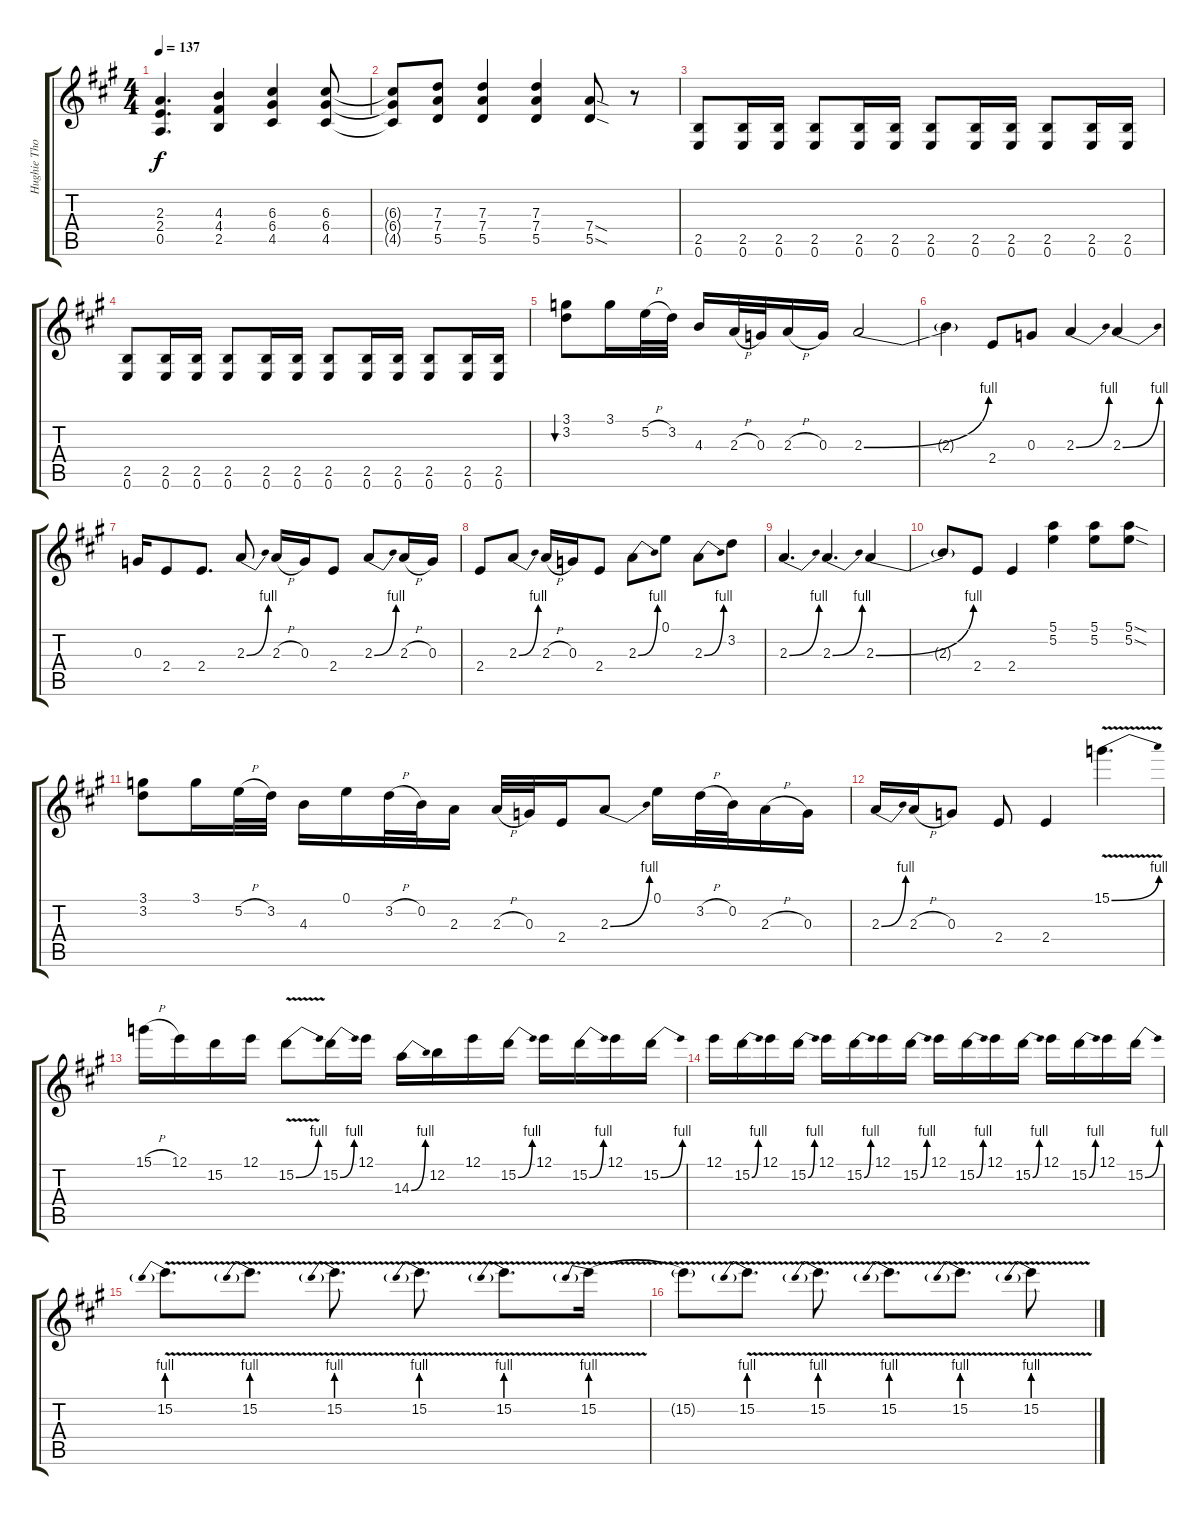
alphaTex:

\track ("Hughie Thomasson Guitar" "Hughie Tho") {instrument overdrivenguitar}
\staff {score tabs}
\tuning (E4 B3 G3 D3 A2 E2) {hide}
\ts (4 4)
\tempo 137
\clef g2
\ks a
(2.3 2.4 0.5).4{d dy f} (4.3 4.4 2.5).4 (6.3 6.4 4.5).4 (6.3 6.4 4.5).8 |
(6.3{t} 6.4{t} 4.5{t}).8 (7.3 7.4 5.5).8 (7.3 7.4 5.5).4 (7.3 7.4 5.5).4 (7.4{sod} 5.5{sod}).8 r.8 |
(2.5 0.6).8 (2.5 0.6).16 (2.5 0.6).16 (2.5 0.6).8 (2.5 0.6).16 (2.5 0.6).16 (2.5 0.6).8 (2.5 0.6).16 (2.5 0.6).16 (2.5 0.6).8 (2.5 0.6).16 (2.5 0.6).16 |
(2.5 0.6).8 (2.5 0.6).16 (2.5 0.6).16 (2.5 0.6).8 (2.5 0.6).16 (2.5 0.6).16 (2.5 0.6).8 (2.5 0.6).16 (2.5 0.6).16 (2.5 0.6).8 (2.5 0.6).16 (2.5 0.6).16 |
(3.1 3.2).8{bu 30 volume 16} 3.1.16 5.2{h}.32 3.2.32 4.3.16 2.3{h}.32 0.3.32 2.3{h}.16 0.3.16 2.3{be (bend 0 0 60 4)}.2 |
2.3{t}.4 2.4.8 0.3.8 2.3{be (bend 0 0 60 4)}.4 2.3{be (bend 0 0 60 4)}.4 |
0.3.16 2.4.8 2.4.8{d} 2.3{be (bend 0 0 60 4)}.8 2.3{h}.16 0.3.16 2.4.8 2.3{be (bend 0 0 60 4)}.8 2.3{h}.16 0.3.16 |
2.4.8 2.3{be (bend 0 0 60 4)}.8 2.3{h}.16 0.3.16 2.4.8 2.3{be (bend 0 0 60 4)}.8 0.1.8 2.3{be (bend 0 0 60 4)}.8 3.2.8 |
2.3{be (bend 0 0 60 4)}.4{d} 2.3{be (bend 0 0 60 4)}.4{d} 2.3{be (bend 0 0 60 4)}.4 |
2.3{t}.8 2.4.8 2.4.4 (5.1 5.2).4 (5.1 5.2).8 (5.1{sod} 5.2{sod}).8 |
(3.1 3.2).8 3.1.16 5.2{h}.32 3.2.32 4.3.16 0.1.16 3.2{h}.32 0.2.32 2.3.16 2.3{h}.32 0.3.32 2.4.16 2.3{be (bend 0 0 60 4)}.8 0.1.16 3.2{h}.32 0.2.32 2.3{h}.16 0.3.16 |
2.3{be (bend 0 0 60 4)}.16 2.3{h}.16 0.3.8 2.4.8 2.4.4 15.1{be (bend 0 0 60 4) v}.4{d} |
15.1{h}.16 12.1.16 15.2.16 12.1.16 15.2{be (bend 0 0 60 4) v}.8 15.2{be (bend 0 0 60 4)}.16 12.1.16 14.3{be (bend 0 0 60 4)}.16 12.2.16 12.1.16 15.2{be (bend 0 0 60 4)}.16 12.1.16 15.2{be (bend 0 0 60 4)}.16 12.1.16 15.2{be (bend 0 0 60 4)}.16 |
12.1.16 15.2{be (bend 0 0 60 4)}.16 12.1.16 15.2{be (bend 0 0 60 4)}.16 12.1.16 15.2{be (bend 0 0 60 4)}.16 12.1.16 15.2{be (bend 0 0 60 4)}.16 12.1.16 15.2{be (bend 0 0 60 4)}.16 12.1.16 15.2{be (bend 0 0 60 4)}.16 12.1.16 15.2{be (bend 0 0 60 4)}.16 12.1.16 15.2{be (bend 0 0 60 4)}.16 |
15.2{be (prebend 0 4 60 4) v}.8{d} 15.2{be (prebend 0 4 60 4) v}.8{d} 15.2{be (prebend 0 4 60 4) v}.8{d} 15.2{be (prebend 0 4 60 4) v}.8{d} 15.2{be (prebend 0 4 60 4) v}.8{d} 15.2{be (prebend 0 4 60 4) v}.16 |
15.2{t}.8 15.2{be (prebend 0 4 60 4) v}.8{d} 15.2{be (prebend 0 4 60 4) v}.8{d} 15.2{be (prebend 0 4 60 4) v}.8{d} 15.2{be (prebend 0 4 60 4) v}.8{d} 15.2{be (prebend 0 4 60 4) v}.8
